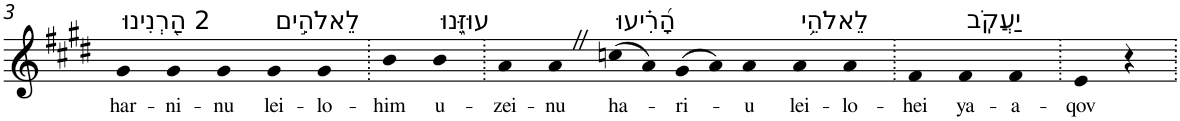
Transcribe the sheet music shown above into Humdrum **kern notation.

**kern	**text
*part1	*part1
*staff1	*staff1
*I"Piano	*
*I'Pno	*
!!LO:PB:g=z
*clefG2	*
*k[f#c#g#d#]	*
*E:	*
=3	=3
!LO:TX:a:t=2 הַ֭רְנִינוּ	!
!	!LO:LY:b
4g#	har-
!	!LO:LY:b
4g#	-ni-
!	!LO:LY:b
4g#	-nu
!LO:TX:a:t=לֵאלֹהִ֣ים	!
!	!LO:LY:b
4g#	lei-
!	!LO:LY:b
4g#	-lo-
=4.	=4.
!	!LO:LY:b
4b	-him
!LO:TX:a:t=עוּזֵּ֑נוּ	!
!	!LO:LY:b
4b	u-
=5.	=5.
!	!LO:LY:b
4a	-zei-
!	!LO:LY:b
4aZ	-nu
!LO:TX:a:t=הָ֝רִ֗יעוּ	!
!	!LO:LY:b
(>8ccn	ha-
8a)	.
!	!LO:LY:b
(>8g#	-ri-
8a)	.
!	!LO:LY:b
4a	-u
!LO:TX:a:t=לֵאלֹהֵ֥י	!
!	!LO:LY:b
4a	lei-
!	!LO:LY:b
4a	-lo-
=6.	=6.
!	!LO:LY:b
4f#	-hei
!LO:TX:a:t=יַעֲקֹֽב	!
!	!LO:LY:b
4f#	ya-
!	!LO:LY:b
4f#	-a-
=7.	=7.
!	!LO:LY:b
4e	-qov
4r	.
=.	=.
*-	*-
